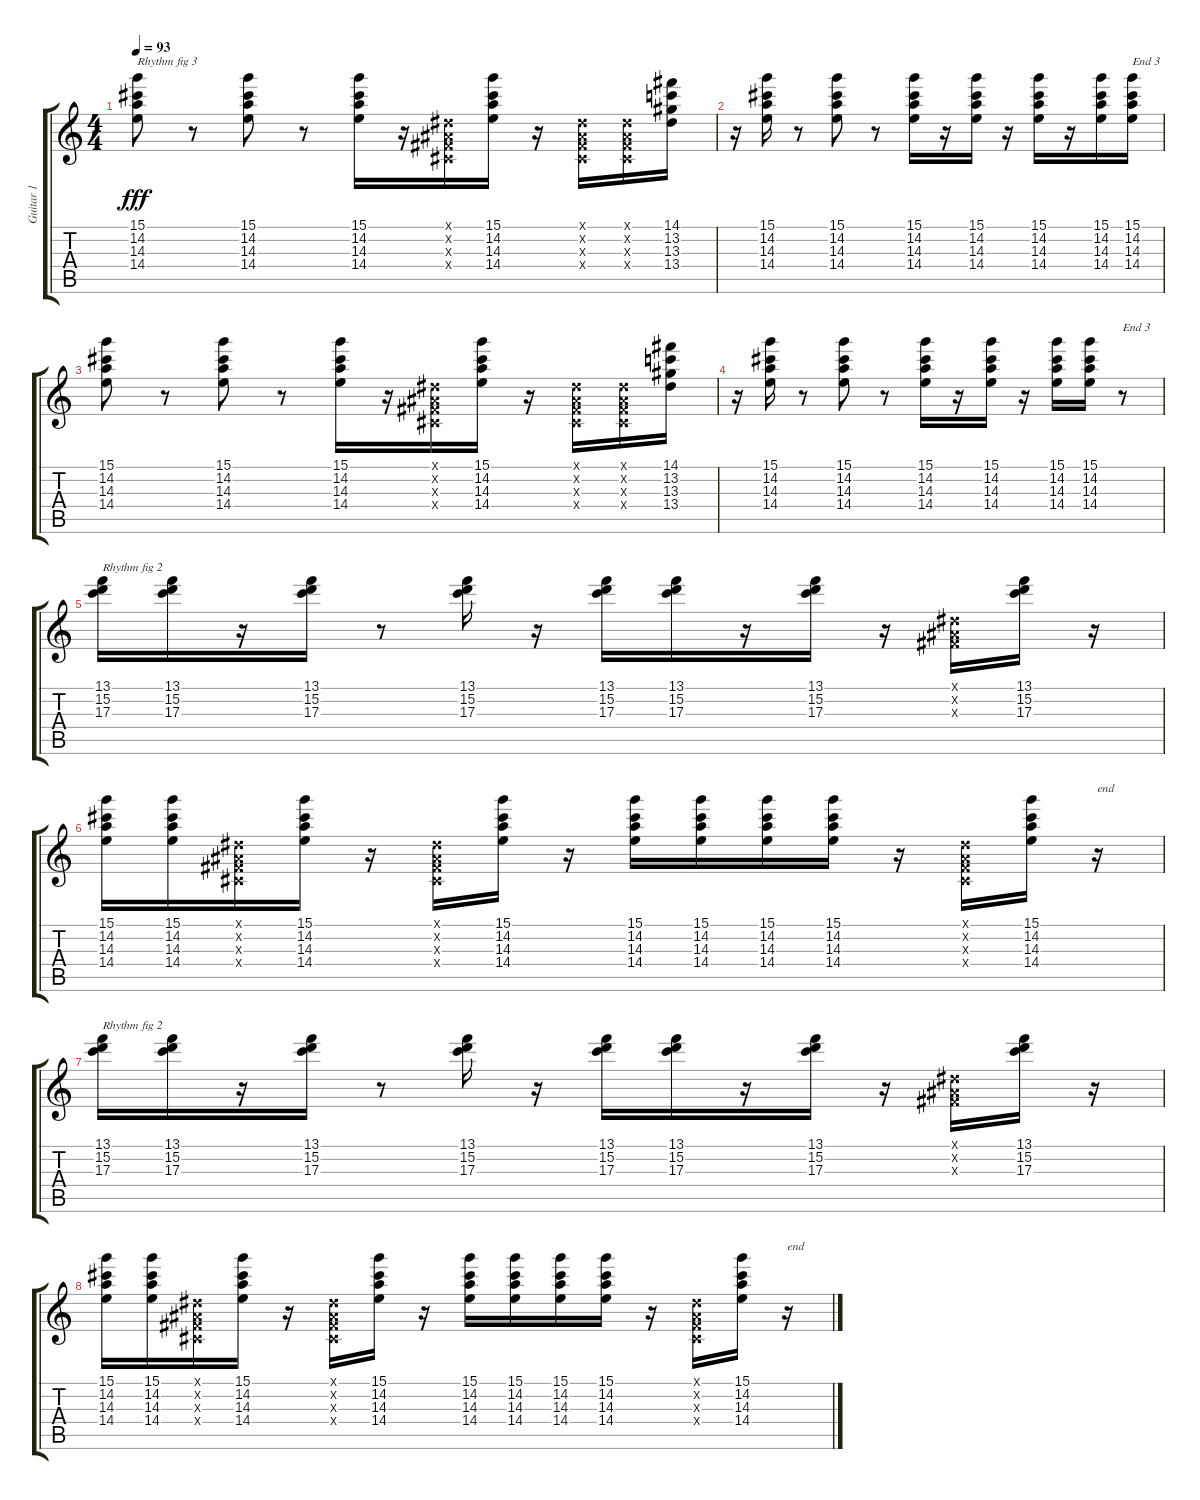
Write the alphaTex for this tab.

\track ("Guitar 1" "Guitar 1") {instrument electricguitarclean}
\staff {score tabs}
\tuning (E4 B3 G3 D3 A2 E2) {hide}
\ts (4 4)
\tempo 93
\clef g2
\ks c
(15.1 14.2 14.3 14.4).8{txt "Rhythm fig 3" dy fff} r.8 (15.1 14.2 14.3 14.4).8 r.8 (15.1 14.2 14.3 14.4).16 r.16 (-1.1{x} -1.2{x} -1.3{x} -1.4{x}).16 (15.1 14.2 14.3 14.4).16 r.16 (-1.1{x} -1.2{x} -1.3{x} -1.4{x}).16 (-1.1{x} -1.2{x} -1.3{x} -1.4{x}).16 (14.1 13.2 13.3 13.4).16 |
r.16 (15.1 14.2 14.3 14.4).16 r.8 (15.1 14.2 14.3 14.4).8 r.8 (15.1 14.2 14.3 14.4).16 r.16 (15.1 14.2 14.3 14.4).16 r.16 (15.1 14.2 14.3 14.4).16 r.16 (15.1 14.2 14.3 14.4).16 (15.1 14.2 14.3 14.4).16{txt "End 3"} |
(15.1 14.2 14.3 14.4).8 r.8 (15.1 14.2 14.3 14.4).8 r.8 (15.1 14.2 14.3 14.4).16 r.16 (-1.1{x} -1.2{x} -1.3{x} -1.4{x}).16 (15.1 14.2 14.3 14.4).16 r.16 (-1.1{x} -1.2{x} -1.3{x} -1.4{x}).16 (-1.1{x} -1.2{x} -1.3{x} -1.4{x}).16 (14.1 13.2 13.3 13.4).16 |
r.16 (15.1 14.2 14.3 14.4).16 r.8 (15.1 14.2 14.3 14.4).8 r.8 (15.1 14.2 14.3 14.4).16 r.16 (15.1 14.2 14.3 14.4).16 r.16 (15.1 14.2 14.3 14.4).16 (15.1 14.2 14.3 14.4).16 r.8{txt "End 3"} |
(13.1 15.2 17.3).16{txt "Rhythm fig 2"} (13.1 15.2 17.3).16 r.16 (13.1 15.2 17.3).16 r.8 (13.1 15.2 17.3).16 r.16 (13.1 15.2 17.3).16 (13.1 15.2 17.3).16 r.16 (13.1 15.2 17.3).16 r.16 (-1.1{x} -1.2{x} -1.3{x}).16 (13.1 15.2 17.3).16 r.16 |
(15.1 14.2 14.3 14.4).16 (15.1 14.2 14.3 14.4).16 (-1.1{x} -1.2{x} -1.3{x} -1.4{x}).16 (15.1 14.2 14.3 14.4).16 r.16 (-1.1{x} -1.2{x} -1.3{x} -1.4{x}).16 (15.1 14.2 14.3 14.4).16 r.16 (15.1 14.2 14.3 14.4).16 (15.1 14.2 14.3 14.4).16 (15.1 14.2 14.3 14.4).16 (15.1 14.2 14.3 14.4).16 r.16 (-1.1{x} -1.2{x} -1.3{x} -1.4{x}).16 (15.1 14.2 14.3 14.4).16 r.16{txt "end"} |
(13.1 15.2 17.3).16{txt "Rhythm fig 2"} (13.1 15.2 17.3).16 r.16 (13.1 15.2 17.3).16 r.8 (13.1 15.2 17.3).16 r.16 (13.1 15.2 17.3).16 (13.1 15.2 17.3).16 r.16 (13.1 15.2 17.3).16 r.16 (-1.1{x} -1.2{x} -1.3{x}).16 (13.1 15.2 17.3).16 r.16 |
(15.1 14.2 14.3 14.4).16 (15.1 14.2 14.3 14.4).16 (-1.1{x} -1.2{x} -1.3{x} -1.4{x}).16 (15.1 14.2 14.3 14.4).16 r.16 (-1.1{x} -1.2{x} -1.3{x} -1.4{x}).16 (15.1 14.2 14.3 14.4).16 r.16 (15.1 14.2 14.3 14.4).16 (15.1 14.2 14.3 14.4).16 (15.1 14.2 14.3 14.4).16 (15.1 14.2 14.3 14.4).16 r.16 (-1.1{x} -1.2{x} -1.3{x} -1.4{x}).16 (15.1 14.2 14.3 14.4).16 r.16{txt "end"}
